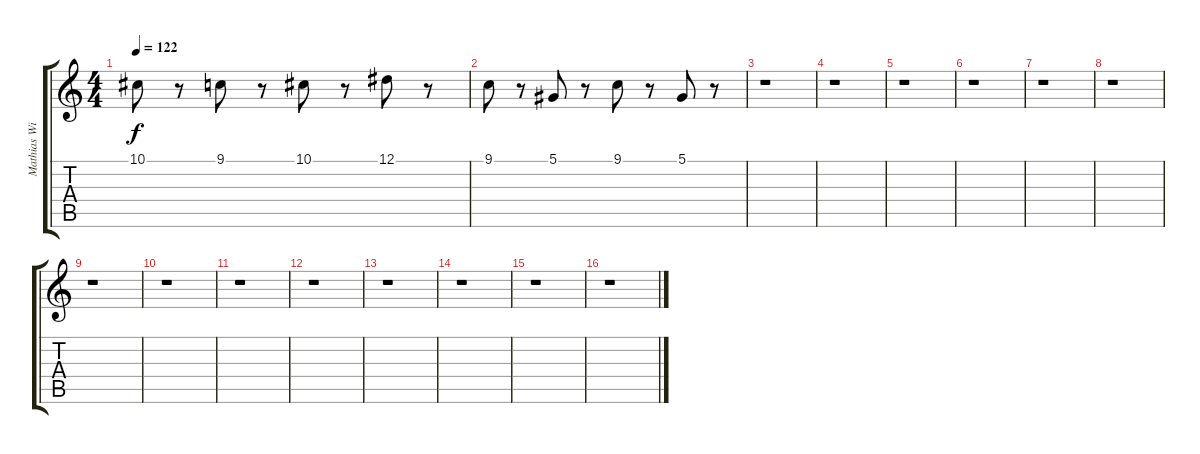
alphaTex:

\track ("Mathias Wiesner" "Mathias Wi") {instrument panflute}
\staff {score tabs}
\tuning (Eb4 Bb3 Gb3 Db3 Ab2 Eb2) {hide}
\ts (4 4)
\tempo 122
\clef g2
\ks c
10.1.8{dy f} r.8 9.1.8 r.8 10.1.8 r.8 12.1.8 r.8 |
9.1.8 r.8 5.1.8 r.8 9.1.8 r.8 5.1.8 r.8 |
r.1 |
r.1 |
r.1 |
r.1 |
r.1 |
r.1 |
r.1 |
r.1 |
r.1 |
r.1 |
r.1 |
r.1 |
r.1 |
r.1
